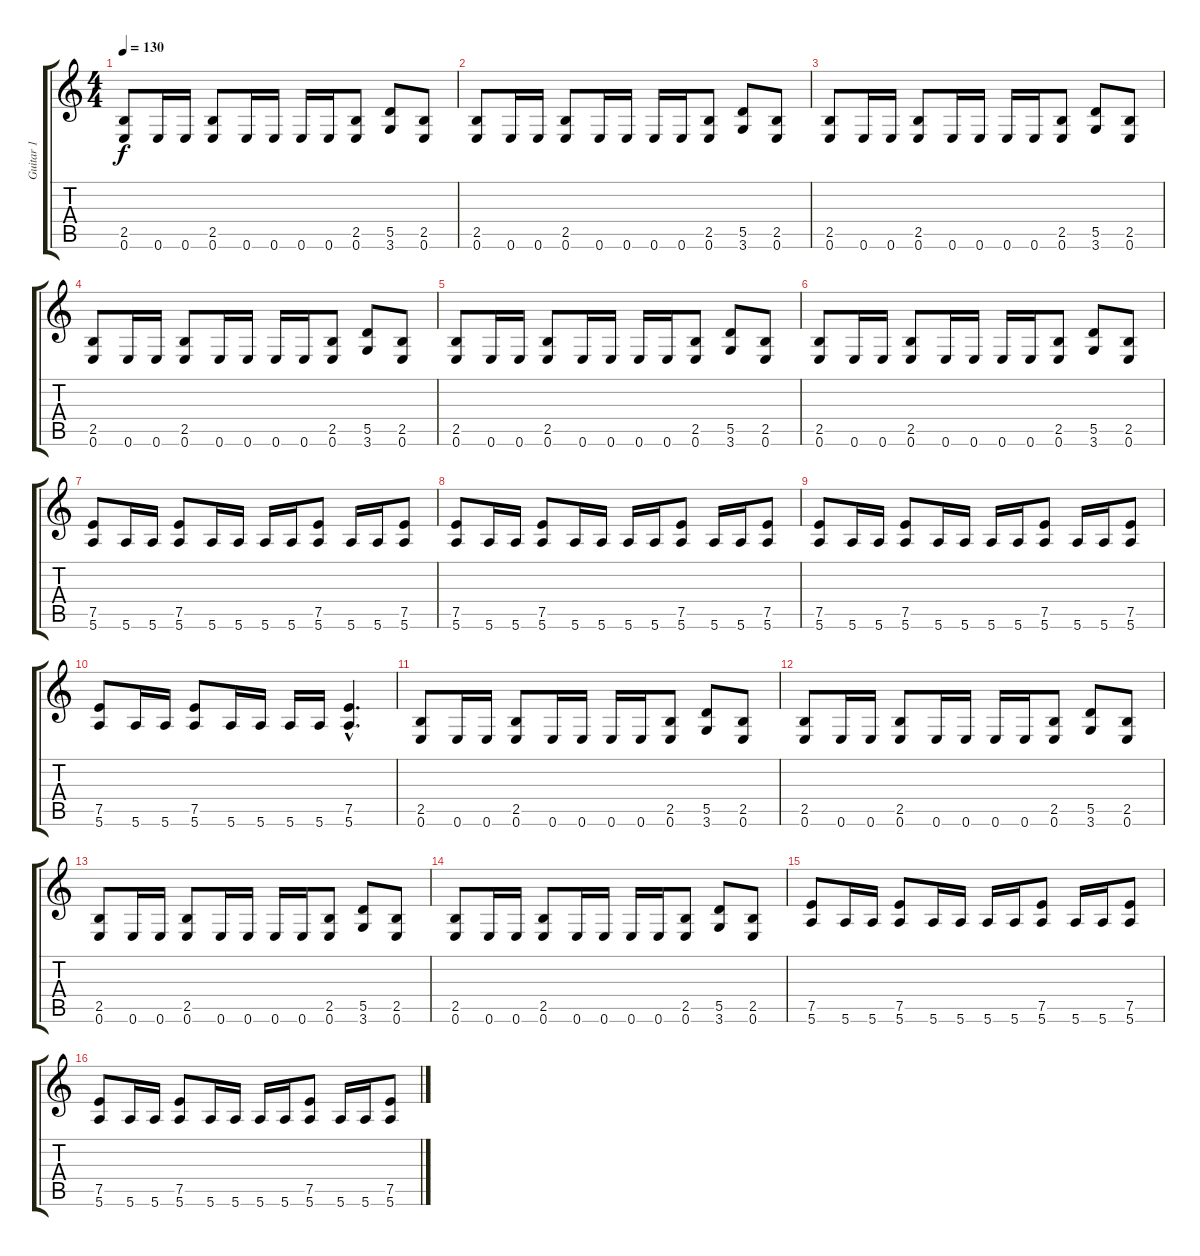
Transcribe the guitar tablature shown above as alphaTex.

\track ("Guitar 1" "Guitar 1") {instrument distortionguitar}
\staff {score tabs}
\tuning (E4 B3 G3 D3 A2 E2) {hide}
\ts (4 4)
\tempo 130
\clef g2
\ks c
(2.5 0.6).8{dy f} 0.6.16 0.6.16 (2.5 0.6).8 0.6.16 0.6.16 0.6.16 0.6.16 (2.5 0.6).8 (5.5 3.6).8 (2.5 0.6).8 |
(2.5 0.6).8 0.6.16 0.6.16 (2.5 0.6).8 0.6.16 0.6.16 0.6.16 0.6.16 (2.5 0.6).8 (5.5 3.6).8 (2.5 0.6).8 |
(2.5 0.6).8 0.6.16 0.6.16 (2.5 0.6).8 0.6.16 0.6.16 0.6.16 0.6.16 (2.5 0.6).8 (5.5 3.6).8 (2.5 0.6).8 |
(2.5 0.6).8 0.6.16 0.6.16 (2.5 0.6).8 0.6.16 0.6.16 0.6.16 0.6.16 (2.5 0.6).8 (5.5 3.6).8 (2.5 0.6).8 |
(2.5 0.6).8 0.6.16 0.6.16 (2.5 0.6).8 0.6.16 0.6.16 0.6.16 0.6.16 (2.5 0.6).8 (5.5 3.6).8 (2.5 0.6).8 |
(2.5 0.6).8 0.6.16 0.6.16 (2.5 0.6).8 0.6.16 0.6.16 0.6.16 0.6.16 (2.5 0.6).8 (5.5 3.6).8 (2.5 0.6).8 |
(7.5 5.6).8 5.6.16 5.6.16 (7.5 5.6).8 5.6.16 5.6.16 5.6.16 5.6.16 (7.5 5.6).8 5.6.16 5.6.16 (7.5 5.6).8 |
(7.5 5.6).8 5.6.16 5.6.16 (7.5 5.6).8 5.6.16 5.6.16 5.6.16 5.6.16 (7.5 5.6).8 5.6.16 5.6.16 (7.5 5.6).8 |
(7.5 5.6).8 5.6.16 5.6.16 (7.5 5.6).8 5.6.16 5.6.16 5.6.16 5.6.16 (7.5 5.6).8 5.6.16 5.6.16 (7.5 5.6).8 |
(7.5 5.6).8 5.6.16 5.6.16 (7.5 5.6).8 5.6.16 5.6.16 5.6.16 5.6.16 (7.5{hac} 5.6{hac}).4{d} |
(2.5 0.6).8 0.6.16 0.6.16 (2.5 0.6).8 0.6.16 0.6.16 0.6.16 0.6.16 (2.5 0.6).8 (5.5 3.6).8 (2.5 0.6).8 |
(2.5 0.6).8 0.6.16 0.6.16 (2.5 0.6).8 0.6.16 0.6.16 0.6.16 0.6.16 (2.5 0.6).8 (5.5 3.6).8 (2.5 0.6).8 |
(2.5 0.6).8 0.6.16 0.6.16 (2.5 0.6).8 0.6.16 0.6.16 0.6.16 0.6.16 (2.5 0.6).8 (5.5 3.6).8 (2.5 0.6).8 |
(2.5 0.6).8 0.6.16 0.6.16 (2.5 0.6).8 0.6.16 0.6.16 0.6.16 0.6.16 (2.5 0.6).8 (5.5 3.6).8 (2.5 0.6).8 |
(7.5 5.6).8 5.6.16 5.6.16 (7.5 5.6).8 5.6.16 5.6.16 5.6.16 5.6.16 (7.5 5.6).8 5.6.16 5.6.16 (7.5 5.6).8 |
(7.5 5.6).8 5.6.16 5.6.16 (7.5 5.6).8 5.6.16 5.6.16 5.6.16 5.6.16 (7.5 5.6).8 5.6.16 5.6.16 (7.5 5.6).8
